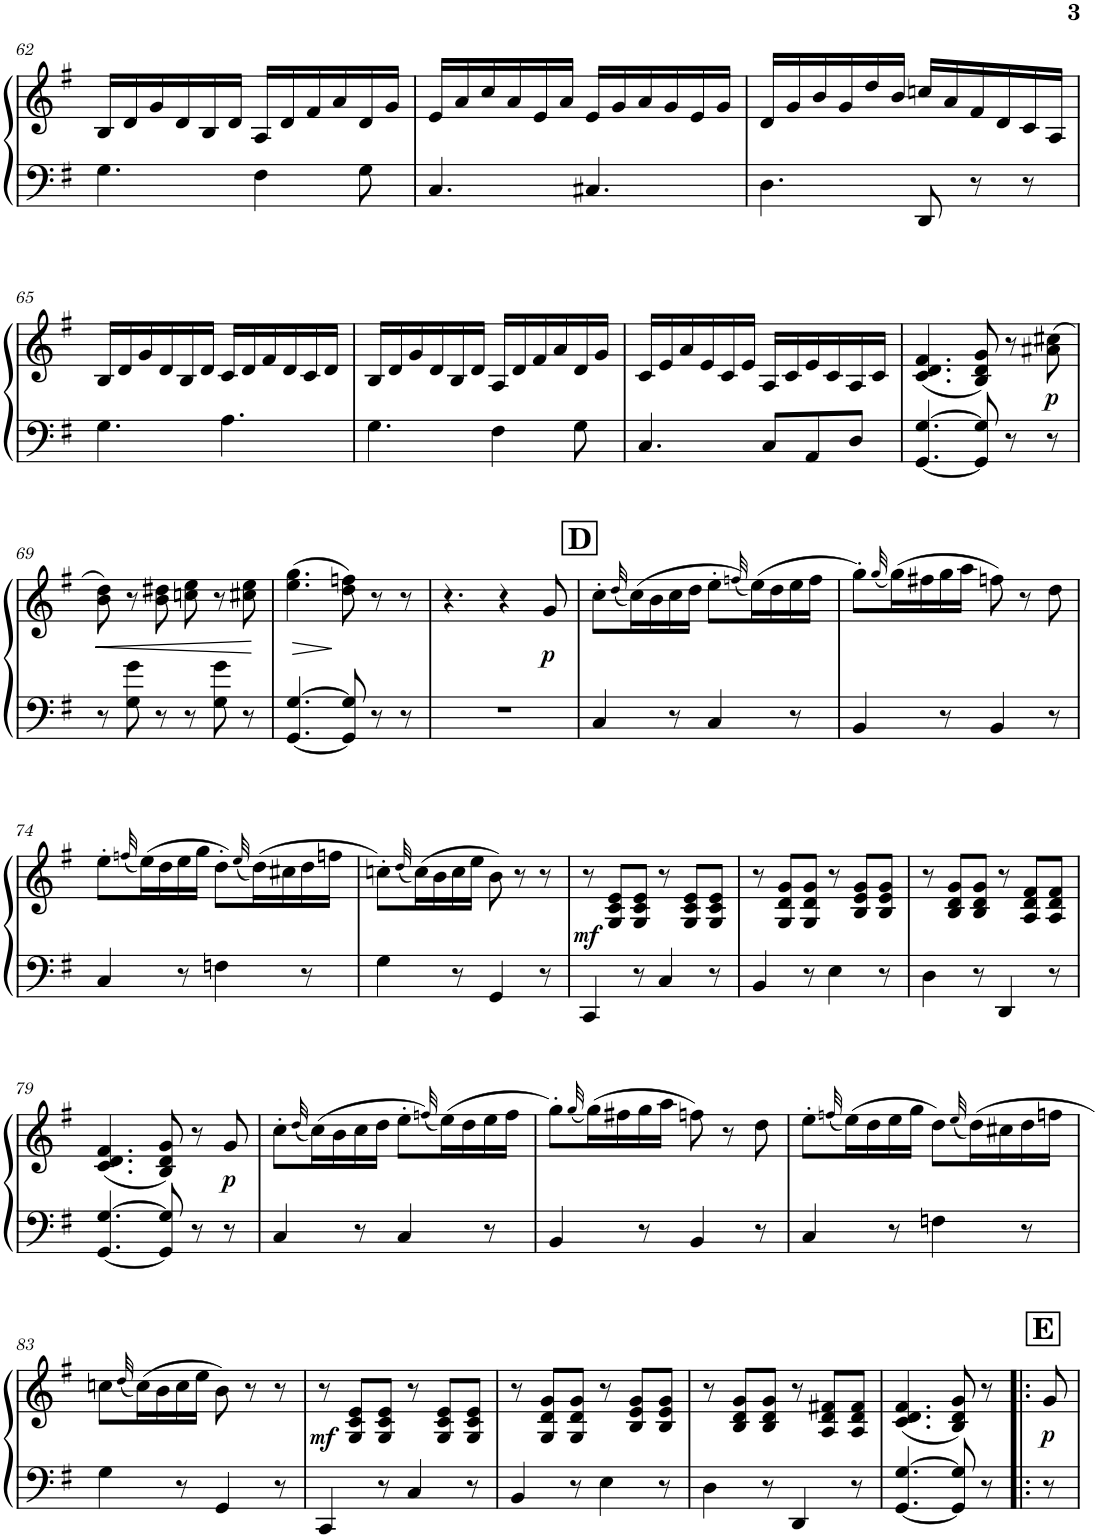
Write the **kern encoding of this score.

**kern	**kern	**dynam
*part1	*part1	*part1
*staff2	*staff1	*staff1/2
*I"Piano	*	*
*I'Pia.	*	*
!!LO:PB:g=z
*clefF4	*clefG2	*
*k[f#]	*k[f#]	*
*M6/8	*M6/8	*
=62	=62	=62
4.G\	16B/LL	.
.	16d/	.
.	16g/	.
.	16d/	.
.	16B/	.
.	16d/JJ	.
4F#\	16A/LL	.
.	16d/	.
.	16f#/	.
.	16a/	.
8G\	16d/	.
.	16g/JJ	.
=63	=63	=63
4.C/	16e/LL	.
.	16a/	.
.	16cc/	.
.	16a/	.
.	16e/	.
.	16a/JJ	.
4.C#X/	16e/LL	.
.	16g/	.
.	16a/	.
.	16g/	.
.	16e/	.
.	16g/JJ	.
=64	=64	=64
4.D\	16d/LL	.
.	16g/	.
.	16b/	.
.	16g/	.
.	16dd/	.
.	16b/JJ	.
8DD/	16ccn/LL	.
.	16a/	.
8r	16f#/	.
.	16d/	.
8r	16c/	.
.	16A/JJ	.
!!LO:LB:g=z
=65	=65	=65
4.G\	16B/LL	.
.	16d/	.
.	16g/	.
.	16d/	.
.	16B/	.
.	16d/JJ	.
4.A\	16c/LL	.
.	16d/	.
.	16f#/	.
.	16d/	.
.	16c/	.
.	16d/JJ	.
=66	=66	=66
4.G\	16B/LL	.
.	16d/	.
.	16g/	.
.	16d/	.
.	16B/	.
.	16d/JJ	.
4F#\	16A/LL	.
.	16d/	.
.	16f#/	.
.	16a/	.
8G\	16d/	.
.	16g/JJ	.
=67	=67	=67
4.C/	16c/LL	.
.	16e/	.
.	16a/	.
.	16e/	.
.	16c/	.
.	16e/JJ	.
8C/L	16A/LL	.
.	16c/	.
8AA/	16e/	.
.	16c/	.
8D/J	16A/	.
.	16c/JJ	.
=68	=68	=68
[4.GG/ [4.G/	(4.c/ 4.d/ 4.f#/	.
8GG/] 8G/]	8B/ 8d/ 8g/)	.
8r	8r	.
!	!	!LO:DY:b
8r	(8a#X\ 8cc#X\	p
!!LO:LB:g=z
=69	=69	=69
!	!	!LO:HP:b
8r	8b\ 8dd\)	<
8G\ 8g\	8r	.
8r	8b\ 8dd#X\	.
8r	8ccn\ 8ee\	.
8G\ 8g\	8r	.
8r	8cc#X\ 8ee\	.
.	.	[
=70	=70	=70
[4.GG/ [4.G/	(4.ee\ 4.gg\	.
8GG/] 8G/]	8dd\ 8ffn\)	.
8r	8r	.
8r	8r	.
=71	=71	=71
2.r	4.r	.
.	4r	.
!	!	!LO:DY:b
.	8g/	p
!!LO:REH:place=s1:a:B:cj:fs=14:t=D
=72	=72	=72
4C/	8cc'\L	.
.	(32qdd/	.
.	(16cc\L)	.
.	16b\)	.
8r	16cc\	.
.	16dd\JJ	.
4C/	8ee'\L	.
.	(32qffn/	.
.	(16ee\L)	.
.	16dd\)	.
8r	16ee\	.
.	16ff\JJ	.
=73	=73	=73
4BB/	8gg'\L	.
.	(32qgg/	.
.	(16gg\L)	.
.	16ff#X\)	.
8r	16gg\	.
.	16aa\JJ	.
4BB/	8ffn\	.
.	8r	.
8r	8dd\	.
!!LO:LB:g=z
=74	=74	=74
4C/	8ee'\L	.
.	(32qffn/	.
.	(16ee\L)	.
.	16dd\)	.
8r	16ee\	.
.	16gg\JJ	.
4Fn\	8dd'\L	.
.	(32qee/	.
.	(16dd\L)	.
.	16cc#X\)	.
8r	16dd\	.
.	16ffn\JJ	.
=75	=75	=75
4G\	8ccn'\L	.
.	(32qdd/	.
.	(16cc\L)	.
.	16b\)	.
8r	16cc\	.
.	16ee\JJ	.
4GG/	8b\	.
.	8r	.
8r	8r	.
=76	=76	=76
!	!	!LO:DY:b
4CC/	8r	mf
.	8G/ 8c/ 8e/L	.
8r	8G/ 8c/ 8e/J	.
4C/	8r	.
.	8G/ 8c/ 8e/L	.
8r	8G/ 8c/ 8e/J	.
=77	=77	=77
4BB/	8r	.
.	8G/ 8d/ 8g/L	.
8r	8G/ 8d/ 8g/J	.
4E\	8r	.
.	8B/ 8e/ 8g/L	.
8r	8B/ 8e/ 8g/J	.
=78	=78	=78
4D\	8r	.
.	8B/ 8d/ 8g/L	.
8r	8B/ 8d/ 8g/J	.
4DD/	8r	.
.	8A/ 8d/ 8f#/L	.
8r	8A/ 8d/ 8f#/J	.
!!LO:LB:g=z
=79	=79	=79
[4.GG/ [4.G/	(4.c/ 4.d/ 4.f#/	.
8GG/] 8G/]	8B/ 8d/ 8g/)	.
8r	8r	.
!	!	!LO:DY:b
8r	8g/	p
=80	=80	=80
4C/	8cc'\L	.
.	(32qdd/	.
.	(16cc\L)	.
.	16b\)	.
8r	16cc\	.
.	16dd\JJ	.
4C/	8ee'\L	.
.	(32qffn/	.
.	(16ee\L)	.
.	16dd\)	.
8r	16ee\	.
.	16ff\JJ	.
=81	=81	=81
4BB/	8gg'\L	.
.	(32qgg/	.
.	(16gg\L)	.
.	16ff#X\)	.
8r	16gg\	.
.	16aa\JJ	.
4BB/	8ffn\	.
.	8r	.
8r	8dd\	.
=82	=82	=82
4C/	8ee'\L	.
.	(32qffn/	.
.	(16ee\L)	.
.	16dd\)	.
8r	16ee\	.
.	16gg\JJ	.
4Fn\	8dd\L	.
.	(32qee/	.
.	(16dd\L)	.
.	16cc#X\)	.
8r	16dd\	.
.	16ffn\JJ	.
!!LO:LB:g=z
=83	=83	=83
4G\	8ccn\L	.
.	(32qdd/	.
.	(16cc\L)	.
.	16b\)	.
8r	16cc\	.
.	16ee\JJ	.
4GG/	8b\	.
.	8r	.
8r	8r	.
=84	=84	=84
!	!	!LO:DY:b
4CC/	8r	mf
.	8G/ 8c/ 8e/L	.
8r	8G/ 8c/ 8e/J	.
4C/	8r	.
.	8G/ 8c/ 8e/L	.
8r	8G/ 8c/ 8e/J	.
=85	=85	=85
4BB/	8r	.
.	8G/ 8d/ 8g/L	.
8r	8G/ 8d/ 8g/J	.
4E\	8r	.
.	8B/ 8e/ 8g/L	.
8r	8B/ 8e/ 8g/J	.
=86	=86	=86
4D\	8r	.
.	8B/ 8d/ 8g/L	.
8r	8B/ 8d/ 8g/J	.
4DD/	8r	.
.	8A/ 8d/ 8f#X/L	.
8r	8A/ 8d/ 8f#/J	.
!!LO:REH:place=s1:a:B:cj:fs=14:t=E:qo=2.5
=87	=87	=87
[4.GG/ [4.G/	(4.c/ 4.d/ 4.f#/	.
8GG/] 8G/]	8B/ 8d/ 8g/)	.
8r	8r	.
!	!	!LO:DY:b
8r	8g/	p
=	=	=
*-	*-	*-
